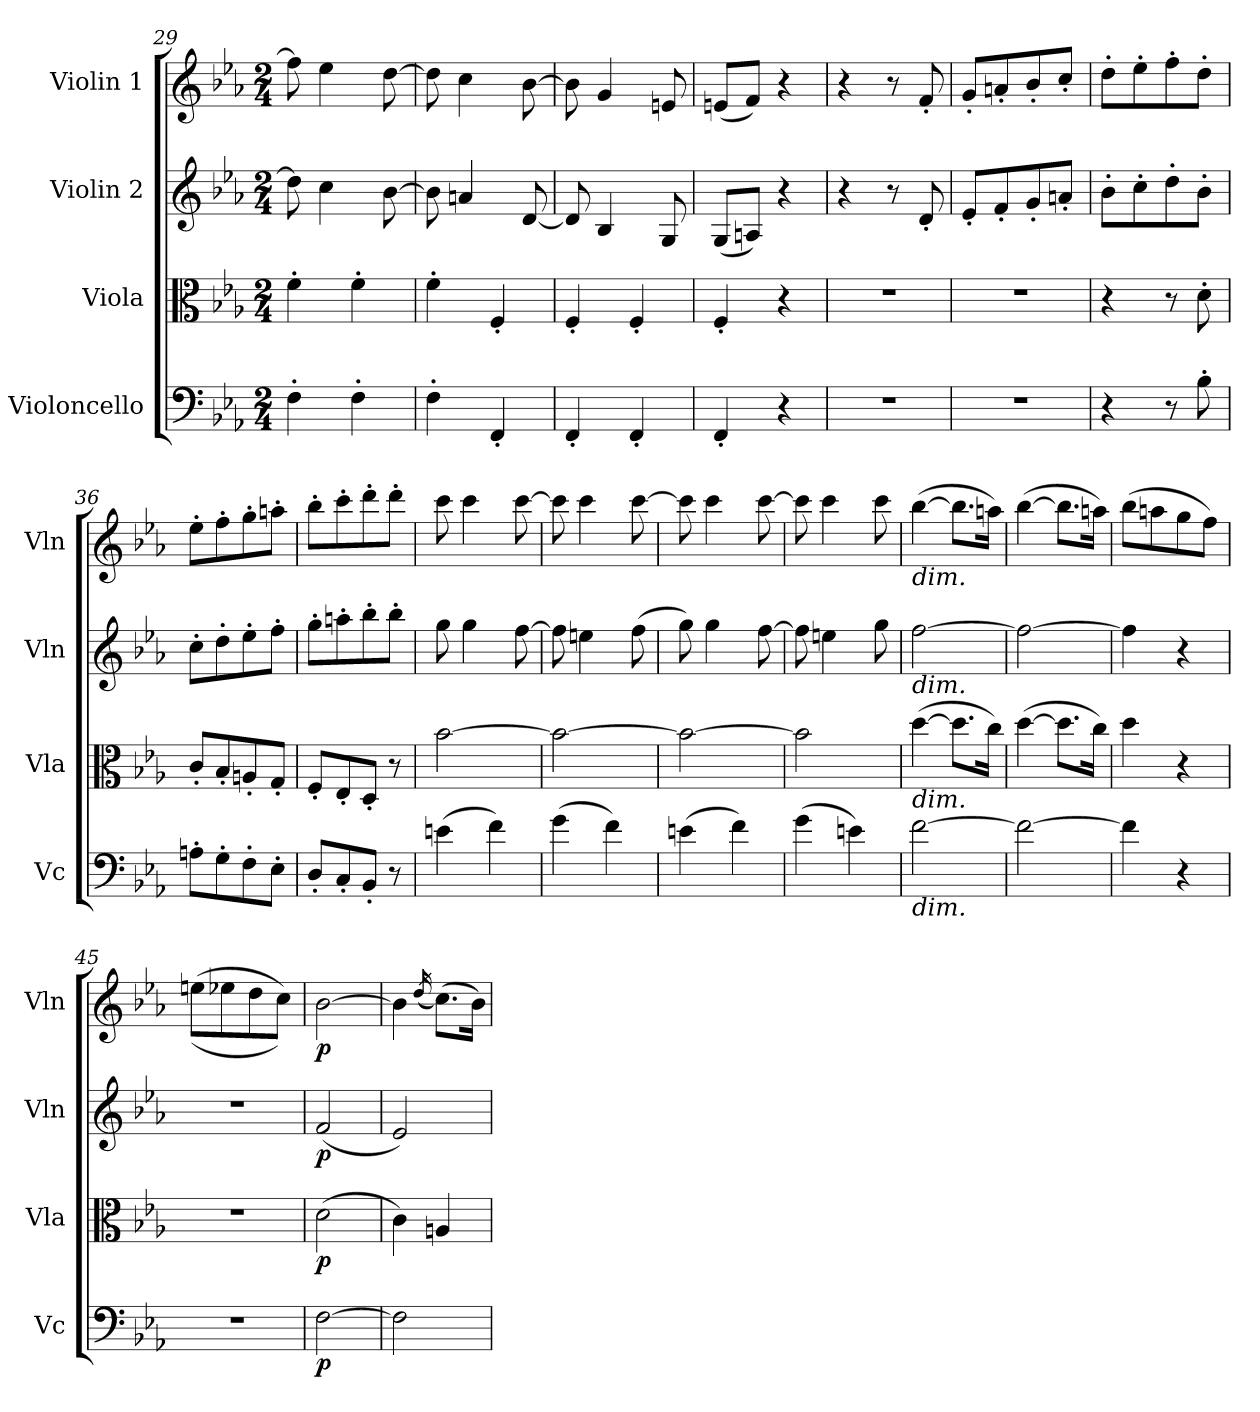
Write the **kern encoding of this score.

**kern	**dynam	**kern	**dynam	**kern	**dynam	**kern	**dynam
*part4	*part4	*part3	*part3	*part2	*part2	*part1	*part1
*staff4	*staff4	*staff3	*staff3	*staff2	*staff2	*staff1	*staff1
*I"Violoncello	*	*I"Viola	*	*I"Violin 2	*	*I"Violin 1	*
*I'Vc	*	*I'Vla	*	*I'Vln	*	*I'Vln	*
*clefF4	*	*clefC3	*	*clefG2	*	*clefG2	*
*k[b-e-a-]	*	*k[b-e-a-]	*	*k[b-e-a-]	*	*k[b-e-a-]	*
*M2/4	*	*M2/4	*	*M2/4	*	*M2/4	*
=29	=29	=29	=29	=29	=29	=29	=29
4F'\	.	4f'\	.	8dd\]	.	8ff\]	.
.	.	.	.	4cc\	.	4ee-\	.
4F'\	.	4f'\	.	.	.	.	.
.	.	.	.	[8b-\	.	[8dd\	.
=30	=30	=30	=30	=30	=30	=30	=30
4F'\	.	4f'\	.	8b-\]	.	8dd\]	.
.	.	.	.	4an/	.	4cc\	.
4FF'/	.	4F'/	.	.	.	.	.
.	.	.	.	[8d/	.	[8b-\	.
=31	=31	=31	=31	=31	=31	=31	=31
4FF'/	.	4F'/	.	8d/]	.	8b-\]	.
.	.	.	.	4B-/	.	4g/	.
4FF'/	.	4F'/	.	.	.	.	.
.	.	.	.	8G/	.	8en/	.
=32	=32	=32	=32	=32	=32	=32	=32
4FF'/	.	4F'/	.	(8G/L	.	(8en/L	.
.	.	.	.	8An/J)	.	8f/J)	.
4r	.	4r	.	4r	.	4r	.
!!LO:LB:g=z
=33	=33	=33	=33	=33	=33	=33	=33
2r	.	2r	.	4r	.	4r	.
.	.	.	.	8r	.	8r	.
.	.	.	.	8d'/	.	8f'/	.
=34	=34	=34	=34	=34	=34	=34	=34
2r	.	2r	.	8e-'/L	.	8g'/L	.
.	.	.	.	8f'/	.	8an'/	.
.	.	.	.	8g'/	.	8b-'/	.
.	.	.	.	8an'/J	.	8cc'/J	.
=35	=35	=35	=35	=35	=35	=35	=35
4r	.	4r	.	8b-'\L	.	8dd'\L	.
.	.	.	.	8cc'\	.	8ee-'\	.
8r	.	8r	.	8dd'\	.	8ff'\	.
8B-'\	.	8d'\	.	8b-'\J	.	8dd'\J	.
=36	=36	=36	=36	=36	=36	=36	=36
8An'\L	.	8c'/L	.	8cc'\L	.	8ee-'\L	.
8G'\	.	8B-'/	.	8dd'\	.	8ff'\	.
8F'\	.	8An'/	.	8ee-'\	.	8gg'\	.
8E-'\J	.	8G'/J	.	8ff'\J	.	8aan'\J	.
=37	=37	=37	=37	=37	=37	=37	=37
8D'/L	.	8F'/L	.	8gg'\L	.	8bb-'\L	.
8C'/	.	8E-'/	.	8aan'\	.	8ccc'\	.
8BB-'/J	.	8D'/J	.	8bb-'\	.	8ddd'\	.
8r	.	8r	.	8bb-'\J	.	8ddd'\J	.
=38	=38	=38	=38	=38	=38	=38	=38
(4en\	.	[2b-\	.	8gg\	.	8ccc\	.
.	.	.	.	4gg\	.	4ccc\	.
4f\)	.	.	.	.	.	.	.
.	.	.	.	[8ff\	.	[8ccc\	.
=39	=39	=39	=39	=39	=39	=39	=39
(4g\	.	2b-\_	.	8ff\]	.	8ccc\]	.
.	.	.	.	4een\	.	4ccc\	.
4f\)	.	.	.	.	.	.	.
.	.	.	.	(8ff\	.	[8ccc\	.
!!LO:PB:g=z
=40	=40	=40	=40	=40	=40	=40	=40
(4en\	.	2b-\_	.	8gg\)	.	8ccc\]	.
.	.	.	.	4gg\	.	4ccc\	.
4f\)	.	.	.	.	.	.	.
.	.	.	.	[8ff\	.	[8ccc\	.
=41	=41	=41	=41	=41	=41	=41	=41
(4g\	.	2b-\]	.	8ff\]	.	8ccc\]	.
.	.	.	.	4een\	.	4ccc\	.
4en\)	.	.	.	.	.	.	.
.	.	.	.	8gg\	.	8ccc\	.
=42	=42	=42	=42	=42	=42	=42	=42
!	!	!	!	!	!	!LO:TX:b:i:t=dim.	!
!	!	!	!	!LO:TX:b:i:t=dim.	!	!	!
!	!	!LO:TX:b:i:t=dim.	!	!	!	!	!
!LO:TX:b:i:t=dim.	!	!	!	!	!	!	!
[2f\	.	([4dd\	.	[2ff\	.	([4bb-\	.
.	.	8.dd\L]	.	.	.	8.bb-\L]	.
.	.	16cc\Jk)	.	.	.	16aan\Jk)	.
=43	=43	=43	=43	=43	=43	=43	=43
2f\_	.	([4dd\	.	2ff\_	.	([4bb-\	.
.	.	8.dd\L]	.	.	.	8.bb-\L]	.
.	.	16cc\Jk)	.	.	.	16aan\Jk)	.
=44	=44	=44	=44	=44	=44	=44	=44
4f\]	.	4dd\	.	4ff\]	.	(8bb-\L	.
.	.	.	.	.	.	8aan\	.
4r	.	4r	.	4r	.	8gg\	.
.	.	.	.	.	.	8ff\J)	.
=45	=45	=45	=45	=45	=45	=45	=45
2r	.	2r	.	2r	.	((8een\L	.
.	.	.	.	.	.	8ee-X\	.
.	.	.	.	.	.	8dd\	.
.	.	.	.	.	.	8cc\J))	.
=46	=46	=46	=46	=46	=46	=46	=46
!	!LO:DY:b	!	!LO:DY:b	!	!LO:DY:b	!	!LO:DY:b
[2F\	p	(2d\	p	(2f/	p	[2b-\	p
=47	=47	=47	=47	=47	=47	=47	=47
2F\]	.	4c\)	.	2e-/)	.	4b-\]	.
.	.	.	.	.	.	(16qdd/	.
.	.	4An/	.	.	.	(8.cc\L)	.
.	.	.	.	.	.	16b-\Jk)	.
=	=	=	=	=	=	=	=
*-	*-	*-	*-	*-	*-	*-	*-
